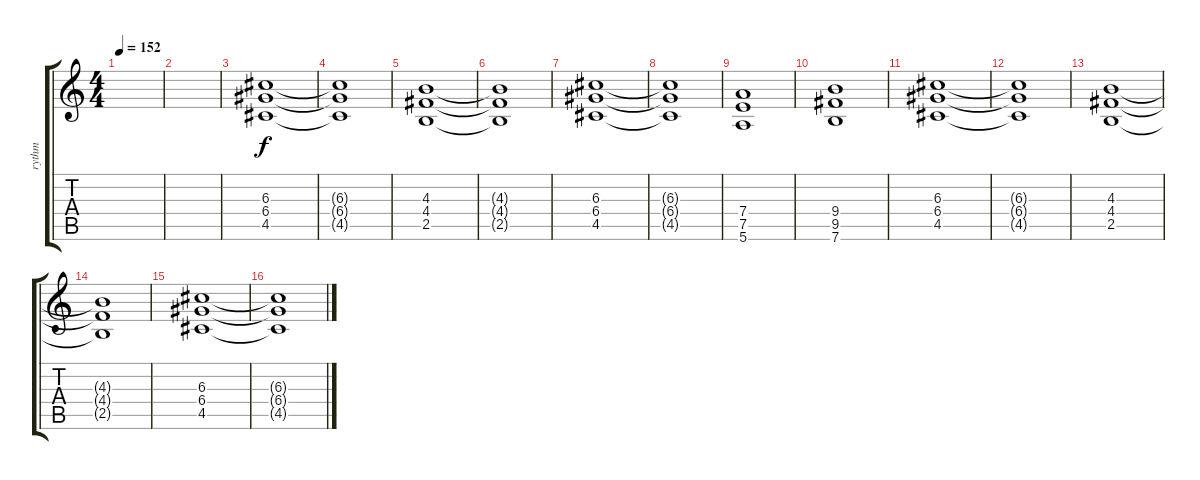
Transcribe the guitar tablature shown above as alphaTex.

\track ("rythm" "rythm") {instrument overdrivenguitar}
\staff {score tabs}
\tuning (E4 B3 G3 D3 A2 E2) {hide}
\ts (4 4)
\tempo 152
\clef g2
\ks c
|
|
(6.3 6.4 4.5).1{dy f} |
(6.3{t} 6.4{t} 4.5{t}).1 |
(4.3 4.4 2.5).1 |
(4.3{t} 4.4{t} 2.5{t}).1 |
(6.3 6.4 4.5).1 |
(6.3{t} 6.4{t} 4.5{t}).1 |
(7.4 7.5 5.6).1 |
(9.4 9.5 7.6).1 |
(6.3 6.4 4.5).1 |
(6.3{t} 6.4{t} 4.5{t}).1 |
(4.3 4.4 2.5).1 |
(4.3{t} 4.4{t} 2.5{t}).1 |
(6.3 6.4 4.5).1 |
(6.3{t} 6.4{t} 4.5{t}).1
